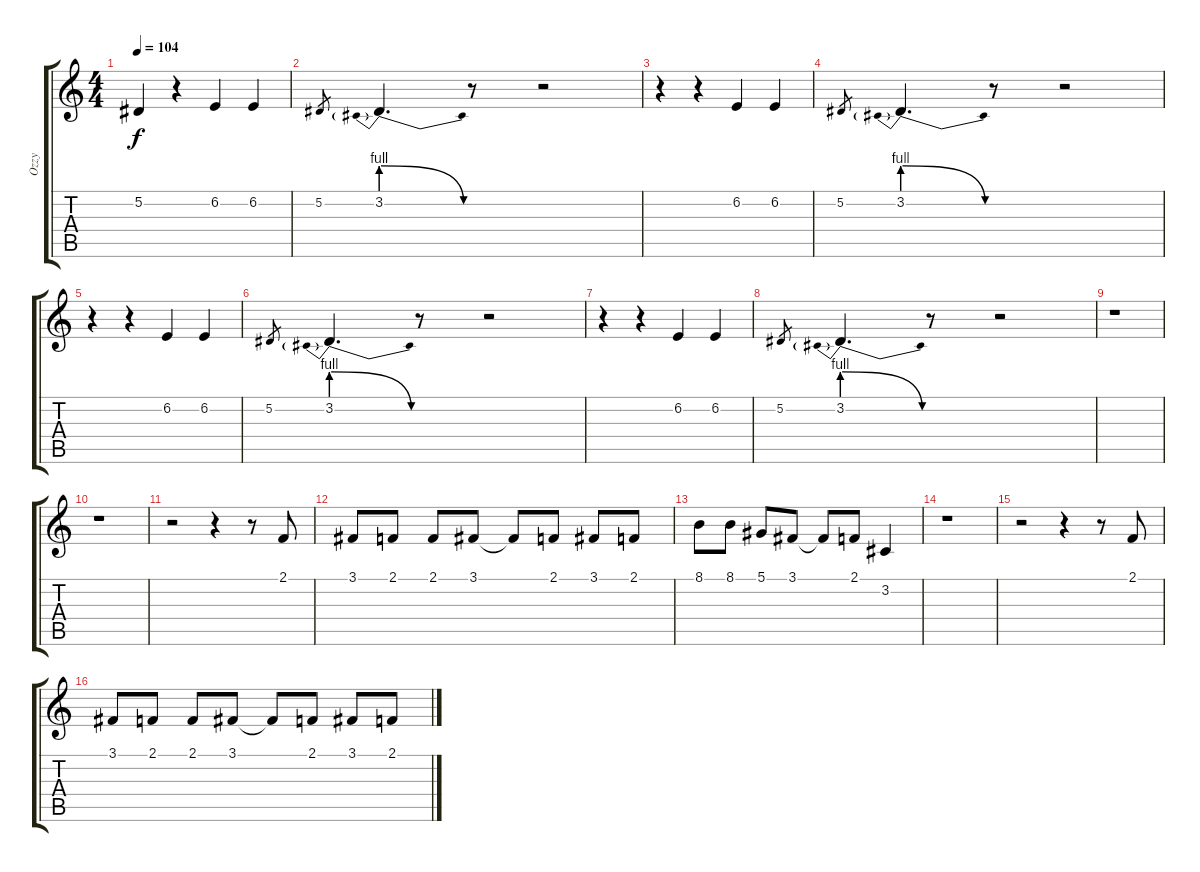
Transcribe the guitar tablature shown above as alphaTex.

\track ("Ozzy" "Ozzy") {instrument lead6voice}
\staff {score tabs}
\tuning (Eb4 Bb3 Gb3 Db3 Ab2 Eb2) {hide}
\ts (4 4)
\tempo 104
\clef g2
\ks c
5.2{t}.4{dy f} r.4 6.2.4 6.2.4 |
5.2.8{gr} 3.2{be (prebendrelease 0 4 60 0)}.4{d} r.8 r.2 |
r.4 r.4 6.2.4 6.2.4 |
5.2.8{gr} 3.2{be (prebendrelease 0 4 60 0)}.4{d} r.8 r.2 |
r.4 r.4 6.2.4 6.2.4 |
5.2.8{gr} 3.2{be (prebendrelease 0 4 60 0)}.4{d} r.8 r.2 |
r.4 r.4 6.2.4 6.2.4 |
5.2.8{gr} 3.2{be (prebendrelease 0 4 60 0)}.4{d} r.8 r.2 |
r.1 |
r.1 |
r.2 r.4 r.8 2.1.8 |
3.1.8 2.1.8 2.1.8 3.1.8 3.1{t}.8 2.1.8 3.1.8 2.1.8 |
8.1.8 8.1.8 5.1.8 3.1.8 3.1{t}.8 2.1.8 3.2.4 |
r.1 |
r.2 r.4 r.8 2.1.8 |
3.1.8 2.1.8 2.1.8 3.1.8 3.1{t}.8 2.1.8 3.1.8 2.1.8
